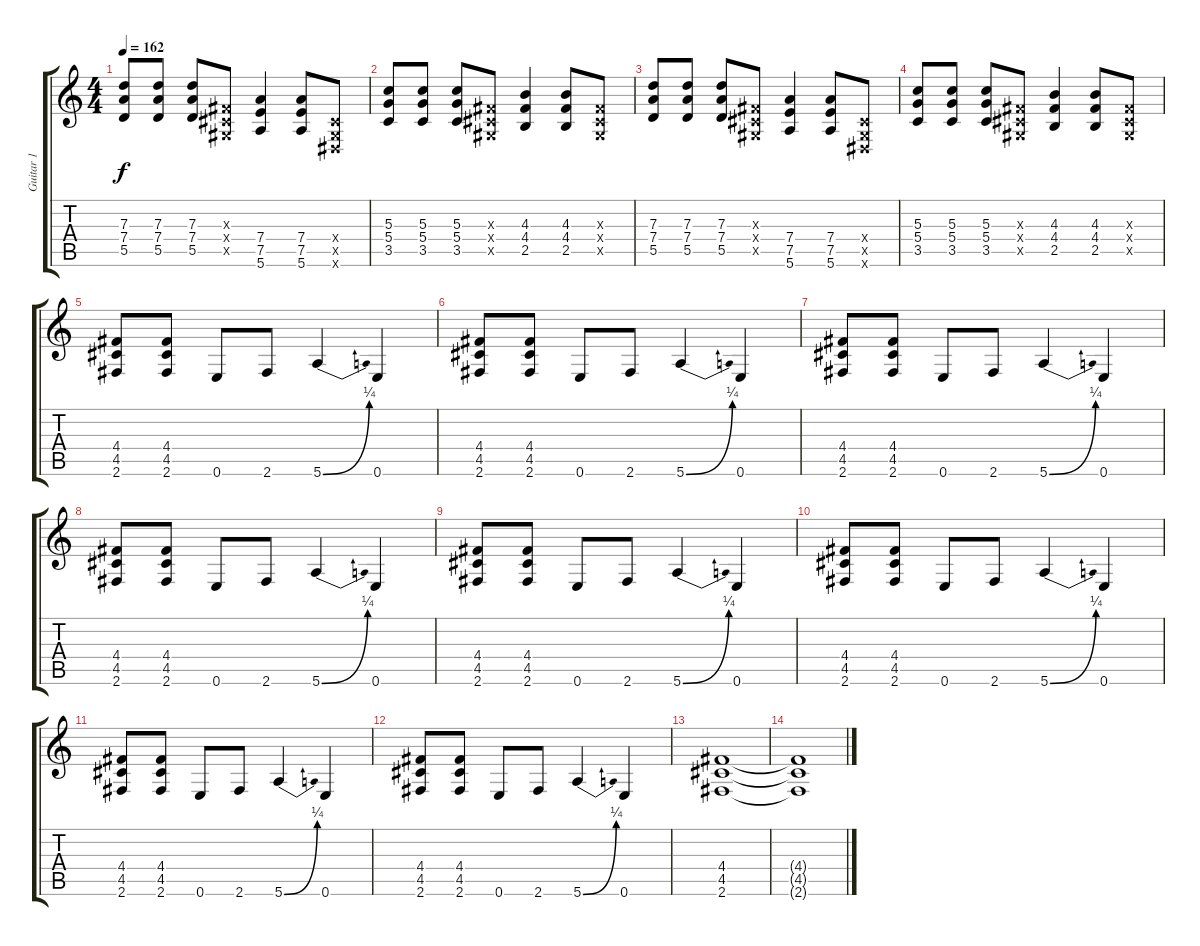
\track ("Guitar 1" "Guitar 1") {instrument distortionguitar}
\staff {score tabs}
\tuning (E4 B3 G3 D3 A2 E2) {hide}
\ts (4 4)
\tempo 162
\clef g2
\ks c
(7.3 7.4 5.5).8{dy f} (7.3 7.4 5.5).8 (7.3 7.4 5.5).8 (-1.3{x} -1.4{x} -1.5{x}).8 (7.4 7.5 5.6).4 (7.4 7.5 5.6).8 (-1.4{x} -1.5{x} -1.6{x}).8 |
(5.3 5.4 3.5).8 (5.3 5.4 3.5).8 (5.3 5.4 3.5).8 (-1.3{x} -1.4{x} -1.5{x}).8 (4.3 4.4 2.5).4 (4.3 4.4 2.5).8 (-1.3{x} -1.4{x} -1.5{x}).8 |
(7.3 7.4 5.5).8 (7.3 7.4 5.5).8 (7.3 7.4 5.5).8 (-1.3{x} -1.4{x} -1.5{x}).8 (7.4 7.5 5.6).4 (7.4 7.5 5.6).8 (-1.4{x} -1.5{x} -1.6{x}).8 |
(5.3 5.4 3.5).8 (5.3 5.4 3.5).8 (5.3 5.4 3.5).8 (-1.3{x} -1.4{x} -1.5{x}).8 (4.3 4.4 2.5).4 (4.3 4.4 2.5).8 (-1.3{x} -1.4{x} -1.5{x}).8 |
(4.4 4.5 2.6).8 (4.4 4.5 2.6).8 0.6.8 2.6.8 5.6{be (bend 0 0 60 1)}.4 0.6.4 |
(4.4 4.5 2.6).8 (4.4 4.5 2.6).8 0.6.8 2.6.8 5.6{be (bend 0 0 60 1)}.4 0.6.4 |
(4.4 4.5 2.6).8 (4.4 4.5 2.6).8 0.6.8 2.6.8 5.6{be (bend 0 0 60 1)}.4 0.6.4 |
(4.4 4.5 2.6).8 (4.4 4.5 2.6).8 0.6.8 2.6.8 5.6{be (bend 0 0 60 1)}.4 0.6.4 |
(4.4 4.5 2.6).8 (4.4 4.5 2.6).8 0.6.8 2.6.8 5.6{be (bend 0 0 60 1)}.4 0.6.4 |
(4.4 4.5 2.6).8 (4.4 4.5 2.6).8 0.6.8 2.6.8 5.6{be (bend 0 0 60 1)}.4 0.6.4 |
(4.4 4.5 2.6).8 (4.4 4.5 2.6).8 0.6.8 2.6.8 5.6{be (bend 0 0 60 1)}.4 0.6.4 |
(4.4 4.5 2.6).8 (4.4 4.5 2.6).8 0.6.8 2.6.8 5.6{be (bend 0 0 60 1)}.4 0.6.4 |
(4.4 4.5 2.6).1 |
(4.4{t} 4.5{t} 2.6{t}).1
